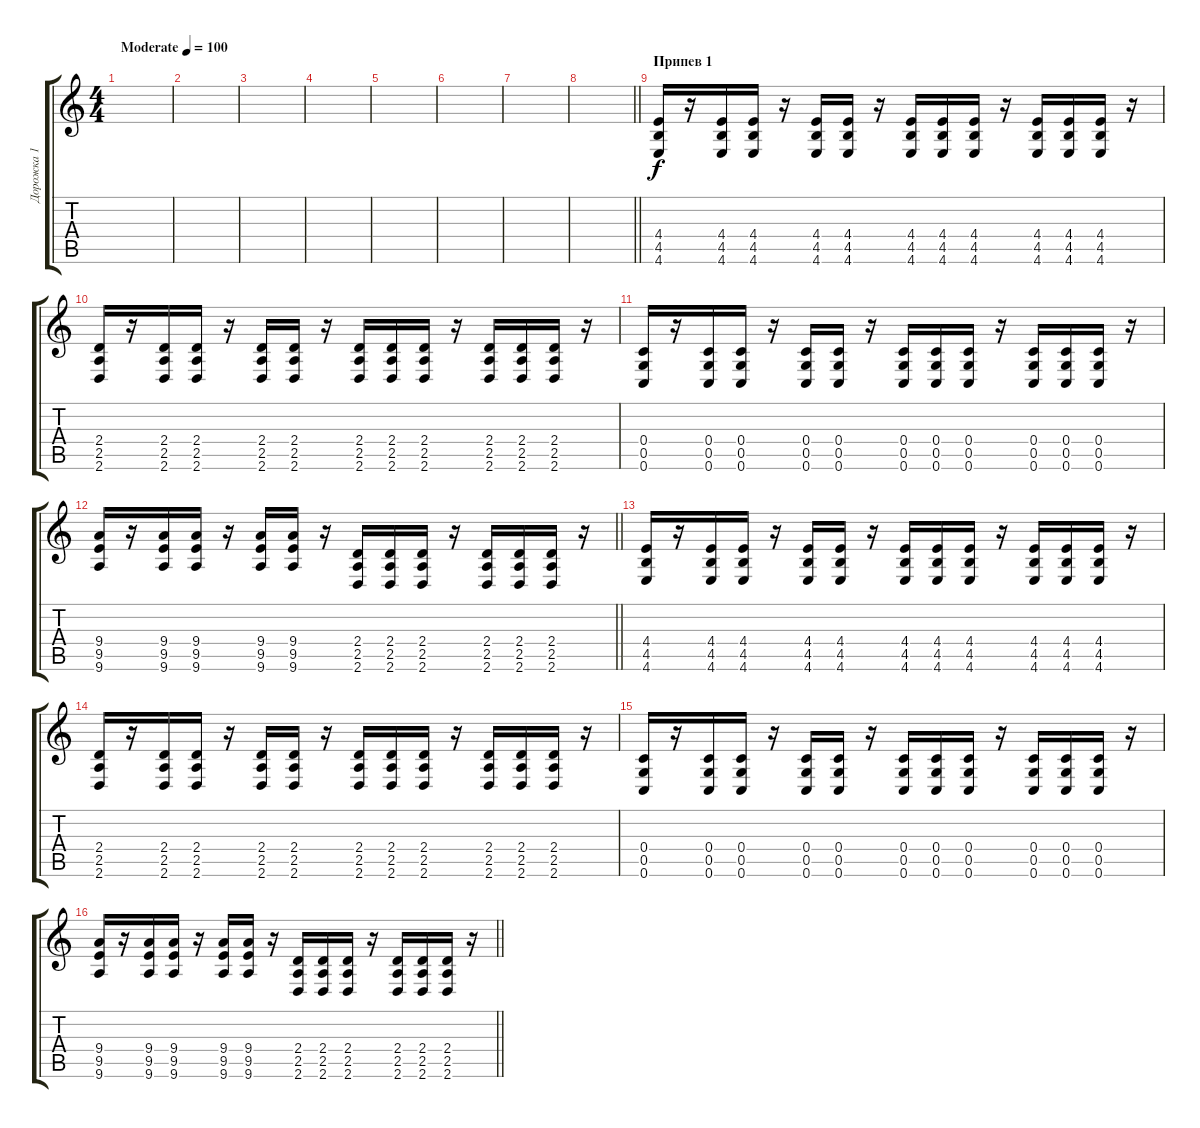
\track ("Дорожка 1" "Дорожка 1") {instrument distortionguitar}
\staff {score tabs}
\tuning (D4 A3 F3 C3 G2 C2) {hide}
\ts (4 4)
\tempo (100 "Moderate")
\clef g2
\ks c
|
|
|
|
|
|
|
\barLineRight lightlight
|
\section ("" "Припев 1")
(4.4 4.5 4.6).16 r.16 (4.4 4.5 4.6).16 (4.4 4.5 4.6).16 r.16 (4.4 4.5 4.6).16 (4.4 4.5 4.6).16 r.16 (4.4 4.5 4.6).16 (4.4 4.5 4.6).16 (4.4 4.5 4.6).16 r.16 (4.4 4.5 4.6).16 (4.4 4.5 4.6).16 (4.4 4.5 4.6).16 r.16 |
(2.4 2.5 2.6).16 r.16 (2.4 2.5 2.6).16 (2.4 2.5 2.6).16 r.16 (2.4 2.5 2.6).16 (2.4 2.5 2.6).16 r.16 (2.4 2.5 2.6).16 (2.4 2.5 2.6).16 (2.4 2.5 2.6).16 r.16 (2.4 2.5 2.6).16 (2.4 2.5 2.6).16 (2.4 2.5 2.6).16 r.16 |
(0.4 0.5 0.6).16 r.16 (0.4 0.5 0.6).16 (0.4 0.5 0.6).16 r.16 (0.4 0.5 0.6).16 (0.4 0.5 0.6).16 r.16 (0.4 0.5 0.6).16 (0.4 0.5 0.6).16 (0.4 0.5 0.6).16 r.16 (0.4 0.5 0.6).16 (0.4 0.5 0.6).16 (0.4 0.5 0.6).16 r.16 |
\barLineRight lightlight
(9.4 9.5 9.6).16 r.16 (9.4 9.5 9.6).16 (9.4 9.5 9.6).16 r.16 (9.4 9.5 9.6).16 (9.4 9.5 9.6).16 r.16 (2.4 2.5 2.6).16 (2.4 2.5 2.6).16 (2.4 2.5 2.6).16 r.16 (2.4 2.5 2.6).16 (2.4 2.5 2.6).16 (2.4 2.5 2.6).16 r.16 |
(4.4 4.5 4.6).16 r.16 (4.4 4.5 4.6).16 (4.4 4.5 4.6).16 r.16 (4.4 4.5 4.6).16 (4.4 4.5 4.6).16 r.16 (4.4 4.5 4.6).16 (4.4 4.5 4.6).16 (4.4 4.5 4.6).16 r.16 (4.4 4.5 4.6).16 (4.4 4.5 4.6).16 (4.4 4.5 4.6).16 r.16 |
(2.4 2.5 2.6).16 r.16 (2.4 2.5 2.6).16 (2.4 2.5 2.6).16 r.16 (2.4 2.5 2.6).16 (2.4 2.5 2.6).16 r.16 (2.4 2.5 2.6).16 (2.4 2.5 2.6).16 (2.4 2.5 2.6).16 r.16 (2.4 2.5 2.6).16 (2.4 2.5 2.6).16 (2.4 2.5 2.6).16 r.16 |
(0.4 0.5 0.6).16 r.16 (0.4 0.5 0.6).16 (0.4 0.5 0.6).16 r.16 (0.4 0.5 0.6).16 (0.4 0.5 0.6).16 r.16 (0.4 0.5 0.6).16 (0.4 0.5 0.6).16 (0.4 0.5 0.6).16 r.16 (0.4 0.5 0.6).16 (0.4 0.5 0.6).16 (0.4 0.5 0.6).16 r.16 |
\barLineRight lightlight
(9.4 9.5 9.6).16 r.16 (9.4 9.5 9.6).16 (9.4 9.5 9.6).16 r.16 (9.4 9.5 9.6).16 (9.4 9.5 9.6).16 r.16 (2.4 2.5 2.6).16 (2.4 2.5 2.6).16 (2.4 2.5 2.6).16 r.16 (2.4 2.5 2.6).16 (2.4 2.5 2.6).16 (2.4 2.5 2.6).16 r.16
